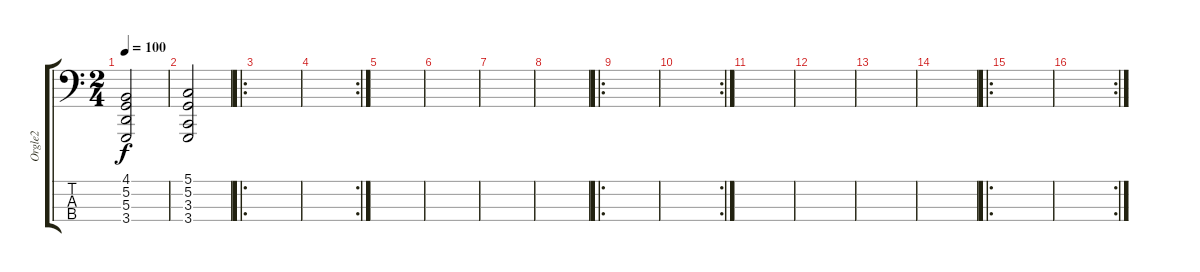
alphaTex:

\track ("Orgle2" "Orgle2") {instrument churchorgan}
\staff {score tabs}
\tuning (G2 D2 A1 E1) {hide}
\ts (2 4)
\tempo 100
\clef f4
\ks c
(4.1 5.2 5.3 3.4).2{dy f} |
(5.1 5.2 3.3 3.4).2 |
\ro
|
\rc 2
|
|
|
|
|
\ro
|
\rc 2
|
|
|
|
|
\ro
|
\rc 2
